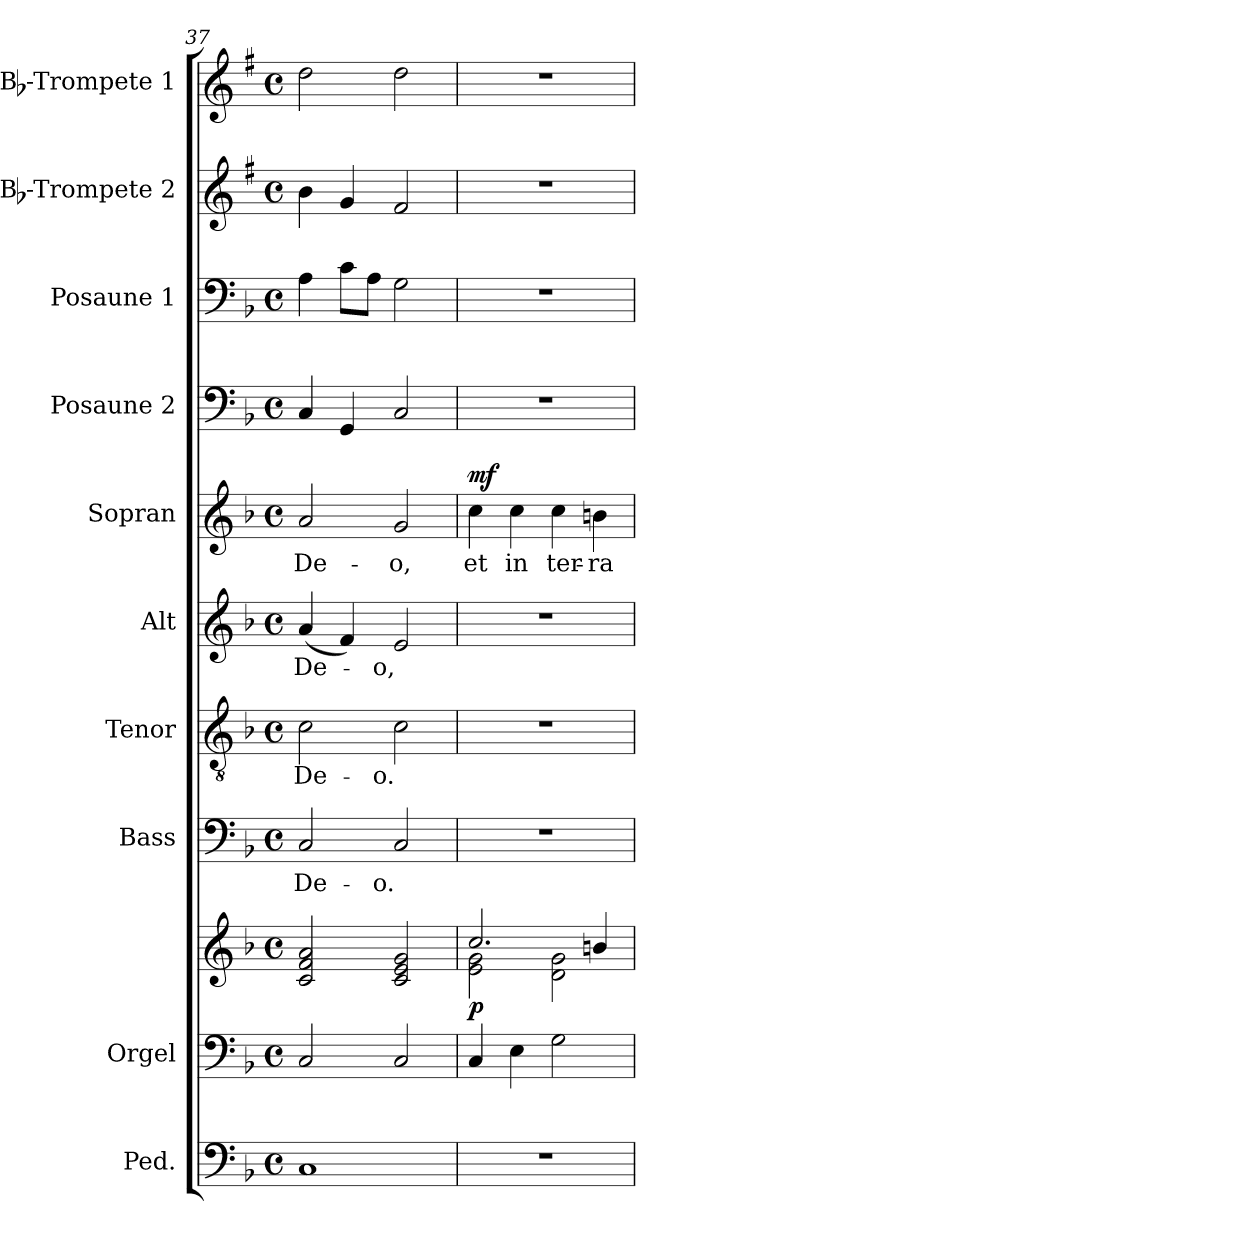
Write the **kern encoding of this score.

**kern	**kern	**kern	**dynam	**kern	**text	**kern	**text	**kern	**text	**kern	**text	**dynam	**kern	**kern	**kern	**kern
*part10	*part9	*part9	*part9	*part8	*part8	*part7	*part7	*part6	*part6	*part5	*part5	*part5	*part4	*part3	*part2	*part1
*staff11	*staff10	*staff9	*staff9/10	*staff8	*staff8	*staff7	*staff7	*staff6	*staff6	*staff5	*staff5	*staff5	*staff4	*staff3	*staff2	*staff1
*I"Ped.	*I"Orgel	*	*	*I"Bass	*	*I"Tenor	*	*I"Alt	*	*I"Sopran	*	*	*I"Posaune 2	*I"Posaune 1	*I"Bb-Trompete 2	*I"Bb-Trompete 1
*	*I'Org.	*	*	*I'B.	*	*I'T.	*	*I'A.	*	*I'S.	*	*	*I'Pos. 2	*I'Pos. 1	*I'Bb Trp. 2	*I'Bb Trp. 1
*clefF4	*clefF4	*clefG2	*	*clefF4	*	*clefGv2	*	*clefG2	*	*clefG2	*	*	*clefF4	*clefF4	*clefG2	*clefG2
*ITrd7c12	*	*	*	*	*	*	*	*	*	*	*	*	*	*	*ITrd1c2	*ITrd1c2
*k[b-]	*k[b-]	*k[b-]	*	*k[b-]	*	*k[b-]	*	*k[b-]	*	*k[b-]	*	*	*k[b-]	*k[b-]	*k[b-]	*k[b-]
*F:	*F:	*F:	*	*F:	*	*F:	*	*F:	*	*F:	*	*	*F:	*F:	*F:	*F:
*M4/4	*M4/4	*M4/4	*	*M4/4	*	*M4/4	*	*M4/4	*	*M4/4	*	*	*M4/4	*M4/4	*M4/4	*M4/4
*met(c)	*met(c)	*met(c)	*	*met(c)	*	*met(c)	*	*met(c)	*	*met(c)	*	*	*met(c)	*met(c)	*met(c)	*met(c)
=37	=37	=37	=37	=37	=37	=37	=37	=37	=37	=37	=37	=37	=37	=37	=37	=37
!	!	!	!	!	!LO:LY:b	!	!LO:LY:b	!	!LO:LY:b	!	!LO:LY:b	!	!	!	!	!
1CC	2C/	2c/ 2f/ 2a/	.	2C/	De-	2c\	De-	(<4a/	De-	2a/	De-	.	4C/	4A\	4a\	2cc\
.	.	.	.	.	.	.	.	4f/)	.	.	.	.	4GG/	8c\L	4f/	.
.	.	.	.	.	.	.	.	.	.	.	.	.	.	8A\J	.	.
!	!	!	!	!	!LO:LY:b	!	!LO:LY:b	!	!LO:LY:b	!	!LO:LY:b	!	!	!	!	!
.	2C/	2c/ 2e/ 2g/	.	2C/	-o.	2c\	-o.	2e/	-o,	2g/	-o,	.	2C/	2G\	2e/	2cc\
=38	=38	=38	=38	=38	=38	=38	=38	=38	=38	=38	=38	=38	=38	=38	=38	=38
*	*	*^	*	*	*	*	*	*	*	*	*	*	*	*	*	*
!	!	!	!	!LO:DY:b	!	!	!	!	!	!	!	!LO:LY:b	!LO:DY:a	!	!	!	!
1r	4C/	2.cc/	2e\ 2g\	p	1r	.	1r	.	1r	.	4cc\	et	mf	1r	1r	1r	1r
!	!	!	!	!	!	!	!	!	!	!	!	!LO:LY:b	!	!	!	!	!
.	4E\	.	.	.	.	.	.	.	.	.	4cc\	in	.	.	.	.	.
!	!	!	!	!	!	!	!	!	!	!	!	!LO:LY:b	!	!	!	!	!
.	2G\	.	2d\ 2g\	.	.	.	.	.	.	.	4cc\	ter-	.	.	.	.	.
!	!	!	!	!	!	!	!	!	!	!	!	!LO:LY:b	!	!	!	!	!
.	.	4bn/	.	.	.	.	.	.	.	.	4bn\	-ra	.	.	.	.	.
*	*	*v	*v	*	*	*	*	*	*	*	*	*	*	*	*	*	*
=	=	=	=	=	=	=	=	=	=	=	=	=	=	=	=	=
*-	*-	*-	*-	*-	*-	*-	*-	*-	*-	*-	*-	*-	*-	*-	*-	*-
